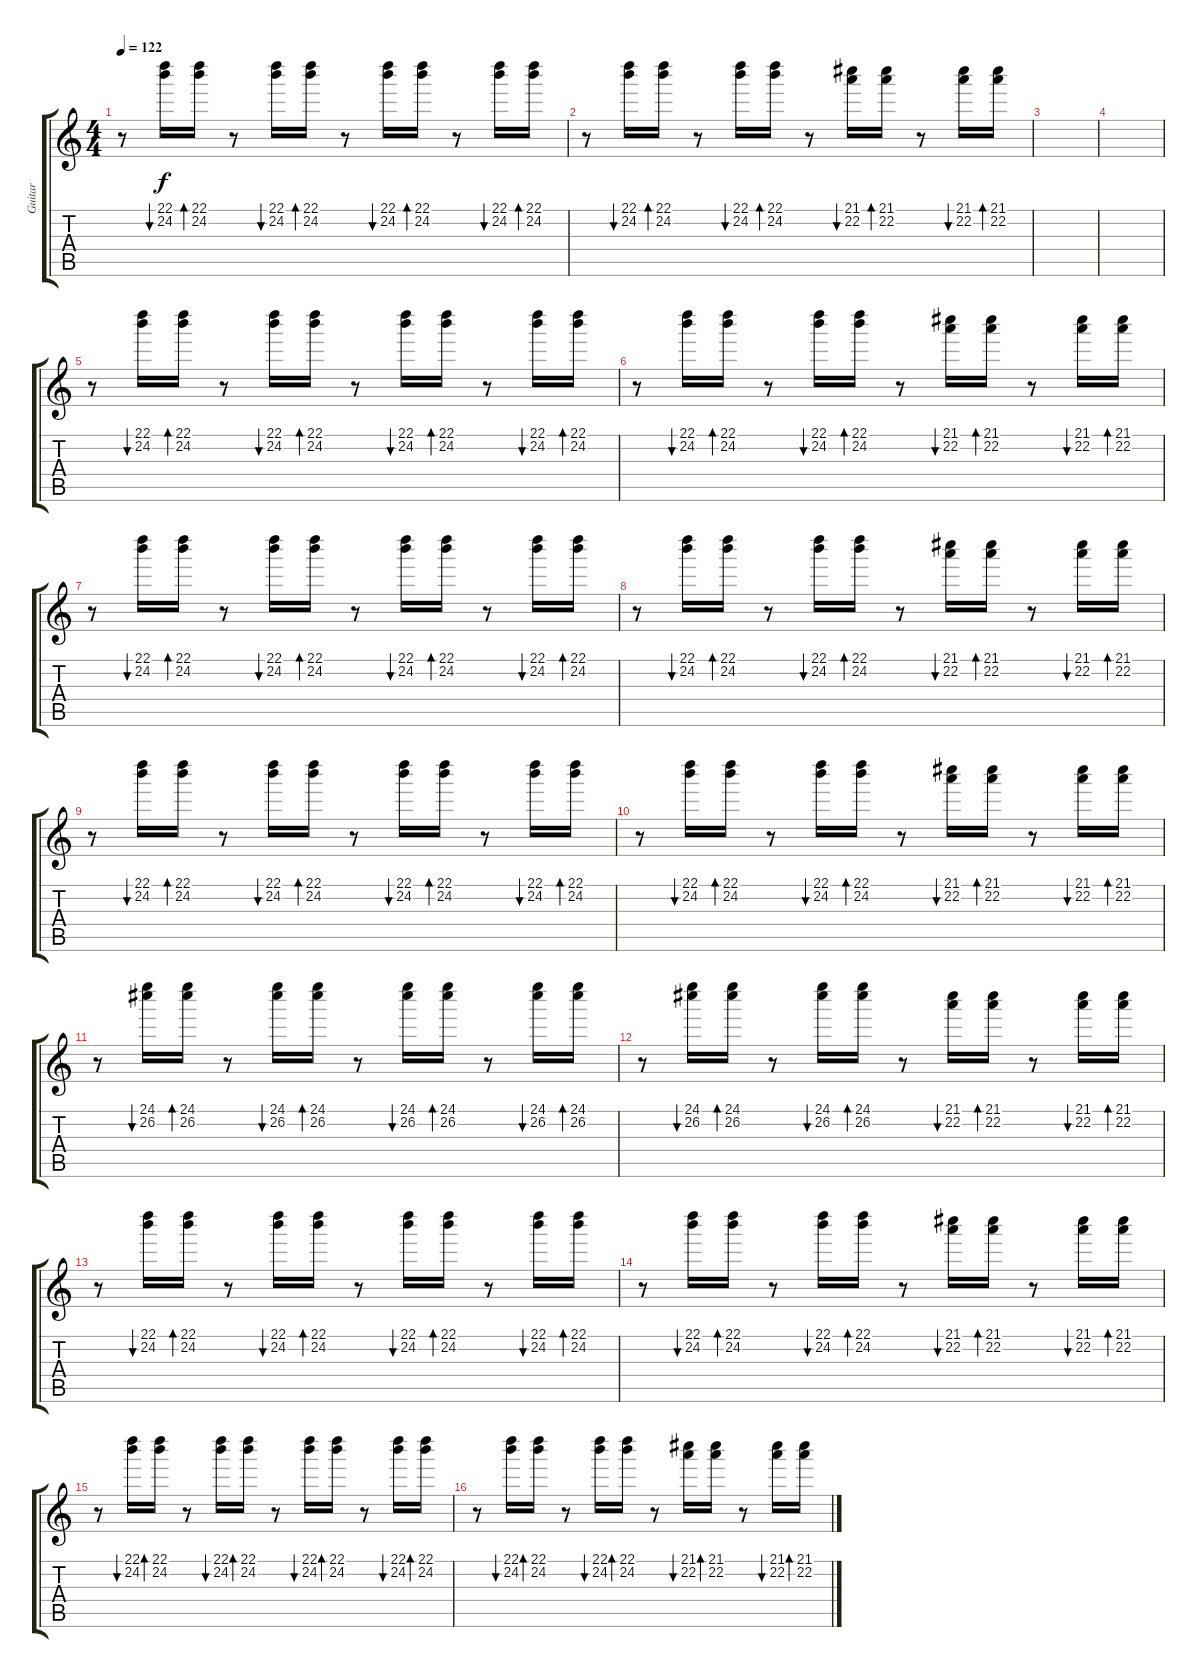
\track ("Guitar" "Guitar") {instrument electricguitarclean}
\staff {score tabs}
\tuning (E4 B3 G3 D3 A2 E2) {hide}
\ts (4 4)
\tempo 122
\clef g2
\ks c
r.8{dy f} (22.1 24.2).16{bu 120} (22.1 24.2).16{bd 120} r.8 (22.1 24.2).16{bu 120} (22.1 24.2).16{bd 120} r.8 (22.1 24.2).16{bu 120} (22.1 24.2).16{bd 120} r.8 (22.1 24.2).16{bu 120} (22.1 24.2).16{bd 120} |
r.8 (22.1 24.2).16{bu 120} (22.1 24.2).16{bd 120} r.8 (22.1 24.2).16{bu 120} (22.1 24.2).16{bd 120} r.8 (21.1 22.2).16{bu 120} (21.1 22.2).16{bd 120} r.8 (21.1 22.2).16{bu 120} (21.1 22.2).16{bd 120} |
|
|
r.8 (22.1 24.2).16{bu 120} (22.1 24.2).16{bd 120} r.8 (22.1 24.2).16{bu 120} (22.1 24.2).16{bd 120} r.8 (22.1 24.2).16{bu 120} (22.1 24.2).16{bd 120} r.8 (22.1 24.2).16{bu 120} (22.1 24.2).16{bd 120} |
r.8 (22.1 24.2).16{bu 120} (22.1 24.2).16{bd 120} r.8 (22.1 24.2).16{bu 120} (22.1 24.2).16{bd 120} r.8 (21.1 22.2).16{bu 120} (21.1 22.2).16{bd 120} r.8 (21.1 22.2).16{bu 120} (21.1 22.2).16{bd 120} |
r.8 (22.1 24.2).16{bu 120} (22.1 24.2).16{bd 120} r.8 (22.1 24.2).16{bu 120} (22.1 24.2).16{bd 120} r.8 (22.1 24.2).16{bu 120} (22.1 24.2).16{bd 120} r.8 (22.1 24.2).16{bu 120} (22.1 24.2).16{bd 120} |
r.8 (22.1 24.2).16{bu 120} (22.1 24.2).16{bd 120} r.8 (22.1 24.2).16{bu 120} (22.1 24.2).16{bd 120} r.8 (21.1 22.2).16{bu 120} (21.1 22.2).16{bd 120} r.8 (21.1 22.2).16{bu 120} (21.1 22.2).16{bd 120} |
r.8 (22.1 24.2).16{bu 120} (22.1 24.2).16{bd 120} r.8 (22.1 24.2).16{bu 120} (22.1 24.2).16{bd 120} r.8 (22.1 24.2).16{bu 120} (22.1 24.2).16{bd 120} r.8 (22.1 24.2).16{bu 120} (22.1 24.2).16{bd 120} |
r.8 (22.1 24.2).16{bu 120} (22.1 24.2).16{bd 120} r.8 (22.1 24.2).16{bu 120} (22.1 24.2).16{bd 120} r.8 (21.1 22.2).16{bu 120} (21.1 22.2).16{bd 120} r.8 (21.1 22.2).16{bu 120} (21.1 22.2).16{bd 120} |
r.8 (24.1 26.2).16{bu 120} (24.1 26.2).16{bd 120} r.8 (24.1 26.2).16{bu 120} (24.1 26.2).16{bd 120} r.8 (24.1 26.2).16{bu 120} (24.1 26.2).16{bd 120} r.8 (24.1 26.2).16{bu 120} (24.1 26.2).16{bd 120} |
r.8 (24.1 26.2).16{bu 120} (24.1 26.2).16{bd 120} r.8 (24.1 26.2).16{bu 120} (24.1 26.2).16{bd 120} r.8 (21.1 22.2).16{bu 120} (21.1 22.2).16{bd 120} r.8 (21.1 22.2).16{bu 120} (21.1 22.2).16{bd 120} |
r.8 (22.1 24.2).16{bu 120} (22.1 24.2).16{bd 120} r.8 (22.1 24.2).16{bu 120} (22.1 24.2).16{bd 120} r.8 (22.1 24.2).16{bu 120} (22.1 24.2).16{bd 120} r.8 (22.1 24.2).16{bu 120} (22.1 24.2).16{bd 120} |
r.8 (22.1 24.2).16{bu 120} (22.1 24.2).16{bd 120} r.8 (22.1 24.2).16{bu 120} (22.1 24.2).16{bd 120} r.8 (21.1 22.2).16{bu 120} (21.1 22.2).16{bd 120} r.8 (21.1 22.2).16{bu 120} (21.1 22.2).16{bd 120} |
r.8 (22.1 24.2).16{bu 120} (22.1 24.2).16{bd 120} r.8 (22.1 24.2).16{bu 120} (22.1 24.2).16{bd 120} r.8 (22.1 24.2).16{bu 120} (22.1 24.2).16{bd 120} r.8 (22.1 24.2).16{bu 120} (22.1 24.2).16{bd 120} |
r.8 (22.1 24.2).16{bu 120} (22.1 24.2).16{bd 120} r.8 (22.1 24.2).16{bu 120} (22.1 24.2).16{bd 120} r.8 (21.1 22.2).16{bu 120} (21.1 22.2).16{bd 120} r.8 (21.1 22.2).16{bu 120} (21.1 22.2).16{bd 120}
